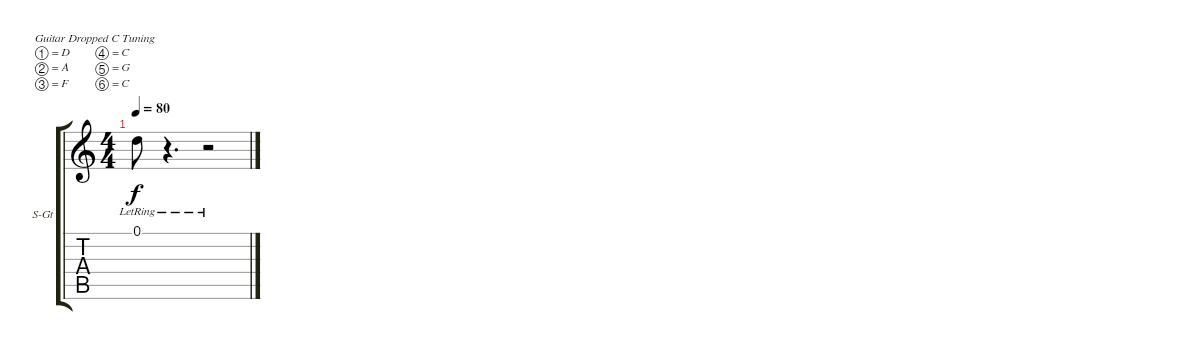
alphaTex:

\defaultSystemsLayout 4
\bracketExtendMode groupsimilarinstruments
\firstSystemTrackNameOrientation horizontal
\otherSystemsTrackNameOrientation horizontal
\track ("Steel Guitar" "S-Gt") {instrument acousticguitarsteel}
\staff {score tabs}
\tuning (D4 A3 F3 C3 G2 C2)
\ts (4 4)
\tempo 80
\clef g2
\ks c
0.1{lr t}.8{dy f} r.4{d} r.2
